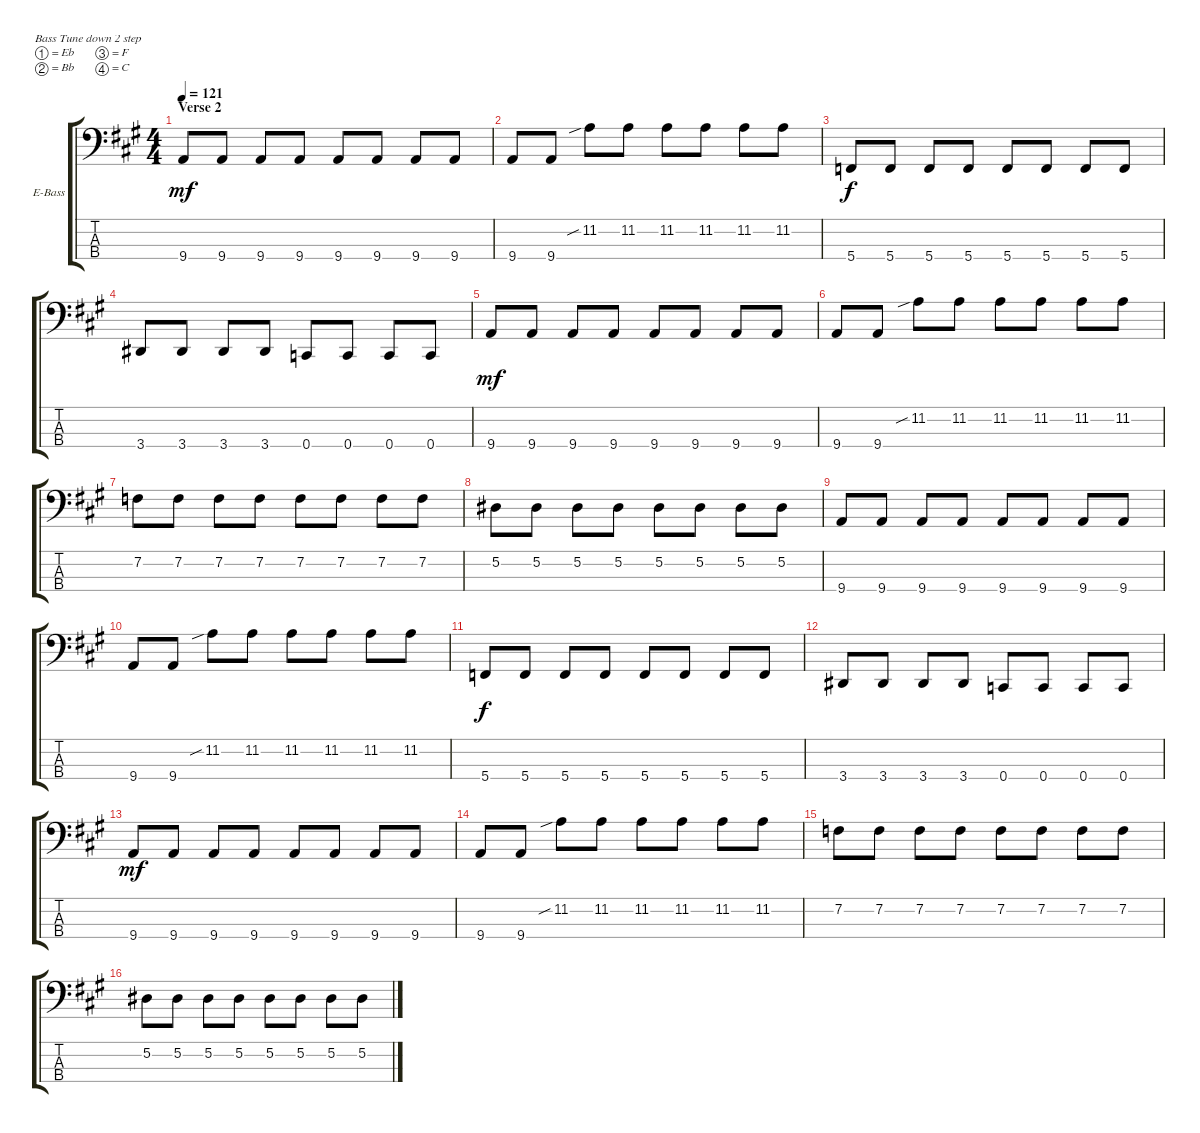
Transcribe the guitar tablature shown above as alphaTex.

\defaultSystemsLayout 4
\bracketExtendMode groupsimilarinstruments
\firstSystemTrackNameOrientation horizontal
\otherSystemsTrackNameOrientation horizontal
\track ("Electric Bass" "E-Bass") {instrument electricbassfinger}
\staff {score tabs}
\tuning (Eb2 Bb1 F1 C1)
\ts (4 4)
\section ("" "Verse 2")
\tempo 121
\clef f4
\ks a
9.4.8{dy mf} 9.4.8 9.4.8 9.4.8 9.4.8 9.4.8 9.4.8 9.4.8 |
9.4.8 9.4.8 11.2{sib}.8 11.2.8 11.2.8 11.2.8 11.2.8 11.2.8 |
5.4.8{dy f} 5.4.8 5.4.8 5.4.8 5.4.8 5.4.8 5.4.8 5.4.8 |
3.4.8 3.4.8 3.4.8 3.4.8 0.4.8 0.4.8 0.4.8 0.4.8 |
9.4.8{dy mf} 9.4.8 9.4.8 9.4.8 9.4.8 9.4.8 9.4.8 9.4.8 |
9.4.8 9.4.8 11.2{sib}.8 11.2.8 11.2.8 11.2.8 11.2.8 11.2.8 |
7.2.8 7.2.8 7.2.8 7.2.8 7.2.8 7.2.8 7.2.8 7.2.8 |
5.2.8 5.2.8 5.2.8 5.2.8 5.2.8 5.2.8 5.2.8 5.2.8 |
9.4.8 9.4.8 9.4.8 9.4.8 9.4.8 9.4.8 9.4.8 9.4.8 |
9.4.8 9.4.8 11.2{sib}.8 11.2.8 11.2.8 11.2.8 11.2.8 11.2.8 |
5.4.8{dy f} 5.4.8 5.4.8 5.4.8 5.4.8 5.4.8 5.4.8 5.4.8 |
3.4.8 3.4.8 3.4.8 3.4.8 0.4.8 0.4.8 0.4.8 0.4.8 |
9.4.8{dy mf} 9.4.8 9.4.8 9.4.8 9.4.8 9.4.8 9.4.8 9.4.8 |
9.4.8 9.4.8 11.2{sib}.8 11.2.8 11.2.8 11.2.8 11.2.8 11.2.8 |
7.2.8 7.2.8 7.2.8 7.2.8 7.2.8 7.2.8 7.2.8 7.2.8 |
5.2.8 5.2.8 5.2.8 5.2.8 5.2.8 5.2.8 5.2.8 5.2.8
